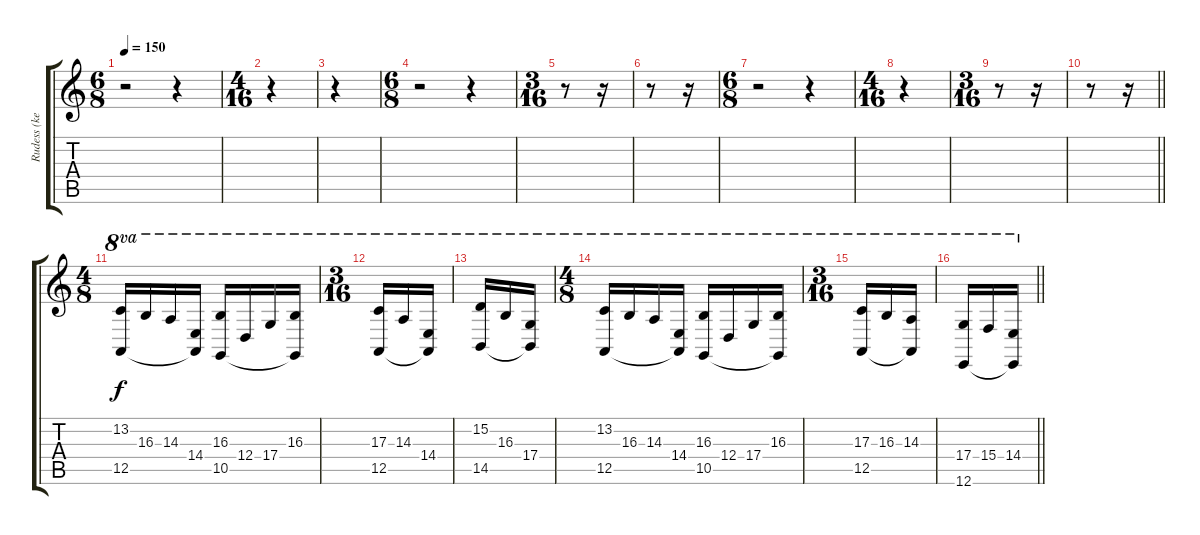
\track ("Rudess (keyboard)" "Rudess (ke") {instrument stringensemble1}
\staff {score tabs}
\tuning (E4 B3 G3 D3 A2 E2) {hide}
\ts (6 8)
\tempo 150
\clef g2
\ks aminor
r.2{dy f} r.4 |
\ts (4 16)
r.4 |
r.4 |
\ts (6 8)
r.2 r.4 |
\ts (3 16)
r.8 r.16 |
r.8 r.16 |
\ts (6 8)
r.2 r.4 |
\ts (4 16)
r.4 |
\ts (3 16)
r.8 r.16 |
\barLineRight lightlight
r.8 r.16 |
\ts (4 8)
(13.2 12.5).16{ot 8va volume 12 instrument acousticgrandpiano} 16.3.16{ot 8va beam merge} 14.3.16{ot 8va} (14.4 12.5{t}).16{ot 8va} (16.3 10.5).16{ot 8va} 12.4.16{ot 8va beam merge} 17.4.16{ot 8va} (16.3 10.5{t}).16{ot 8va} |
\ts (3 16)
(17.3 12.5).16{ot 8va beam merge} 14.3.16{ot 8va beam merge} (14.4 12.5{t}).16{ot 8va} |
(15.2 14.5).16{ot 8va beam merge} 16.3.16{ot 8va beam merge} (17.4 14.5{t}).16{ot 8va} |
\ts (4 8)
(13.2 12.5).16{ot 8va} 16.3.16{ot 8va beam merge} 14.3.16{ot 8va} (14.4 12.5{t}).16{ot 8va} (16.3 10.5).16{ot 8va} 12.4.16{ot 8va beam merge} 17.4.16{ot 8va} (16.3 10.5{t}).16{ot 8va} |
\ts (3 16)
(17.3 12.5).16{ot 8va beam merge} 16.3.16{ot 8va beam merge} (14.3 12.5{t}).16{ot 8va} |
\barLineRight lightlight
(17.4 12.6).16{ot 8va beam merge} 15.4.16{ot 8va beam merge} (14.4 12.6{t}).16{ot 8va}
